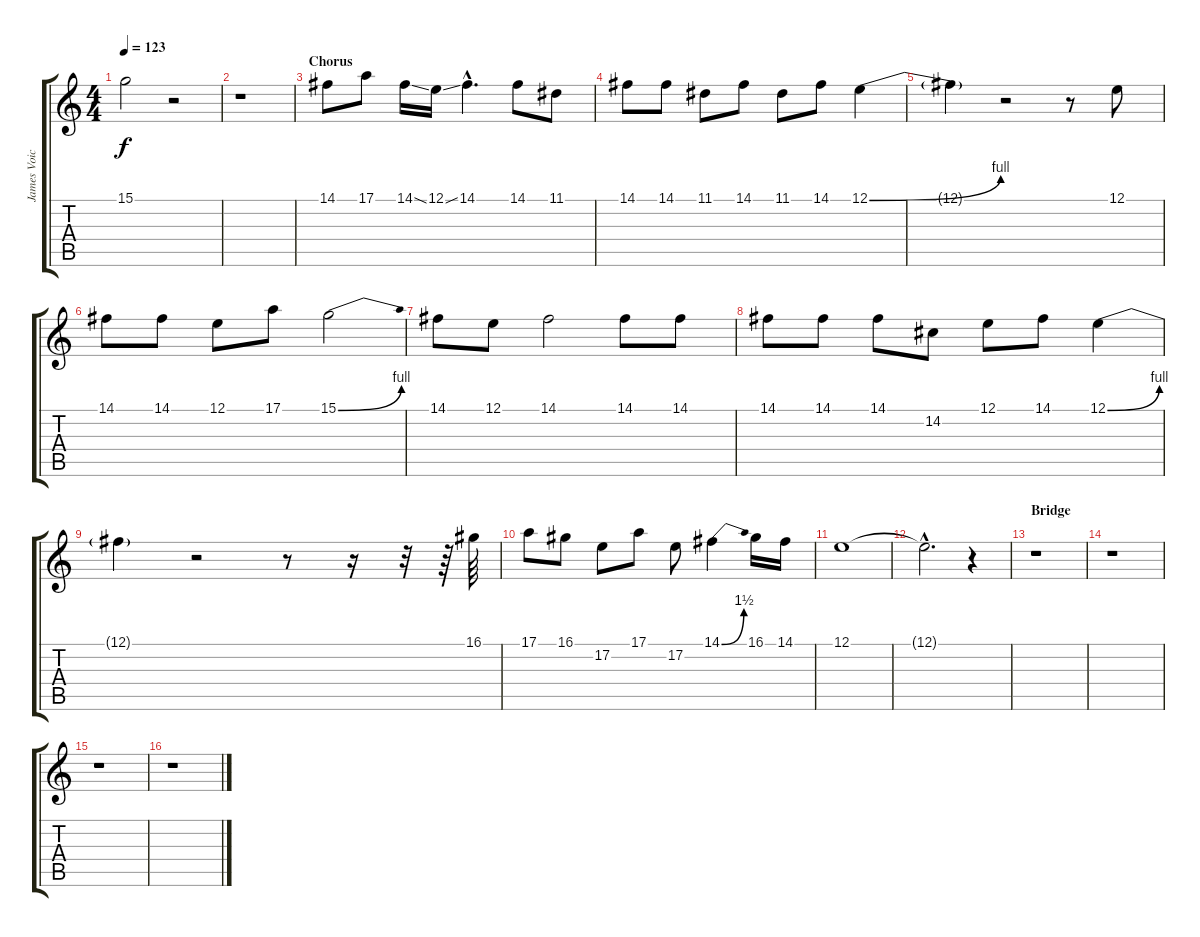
\track ("James Voice" "James Voic") {instrument lead1square}
\staff {score tabs}
\tuning (E4 B3 G3 D3 A2 E2) {hide}
\ts (4 4)
\tempo 123
\clef g2
\ks c
15.1{t}.2{dy f} r.2 |
r.1 |
\section ("" "Chorus")
14.1.8 17.1.8 14.1{ss}.16 12.1{ss}.16 14.1{hac}.4{d} 14.1.8 11.1.8 |
14.1.8 14.1.8 11.1.8 14.1.8 11.1.8 14.1.8 12.1{be (bend 0 0 60 4)}.4 |
12.1{t}.4 r.2 r.8 12.1.8 |
14.1.8 14.1.8 12.1.8 17.1.8 15.1{be (bend 0 0 60 4)}.2 |
14.1.8 12.1.8 14.1.2 14.1.8 14.1.8 |
14.1.8 14.1.8 14.1.8 14.2.8 12.1.8 14.1.8 12.1{be (bend 0 0 60 4)}.4 |
12.1{t}.4 r.2 r.8 r.16 r.32 r.64 16.1.64 |
17.1.8 16.1.8 17.2.8 17.1.8 17.2.8 14.1{be (bend 0 0 60 6)}.4 16.1.16 14.1.16 |
12.1.1 |
12.1{hac t}.2{d} r.4 |
\section ("" "Bridge ")
r.1 |
r.1 |
r.1 |
r.1
